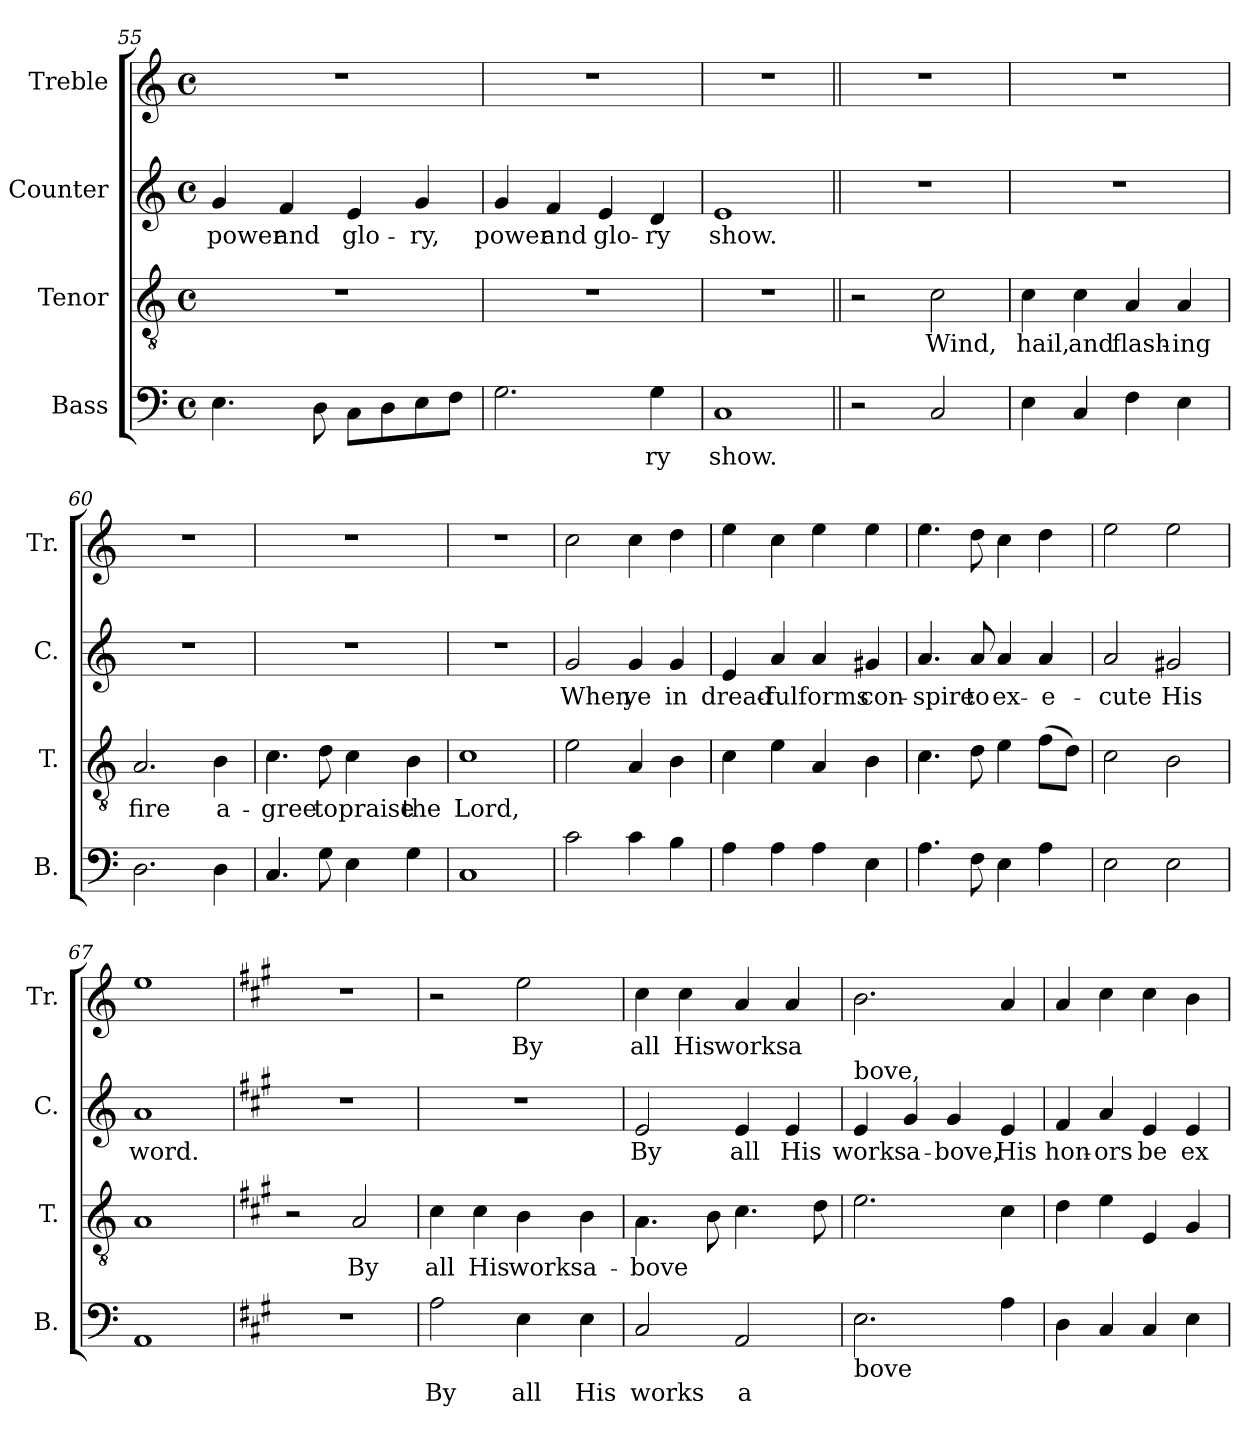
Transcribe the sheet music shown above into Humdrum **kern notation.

**kern	**text	**kern	**text	**kern	**text	**kern	**text
*part4	*part4	*part3	*part3	*part2	*part2	*part1	*part1
*staff4	*staff4	*staff3	*staff3	*staff2	*staff2	*staff1	*staff1
*I"Bass	*	*I"Tenor	*	*I"Counter	*	*I"Treble	*
*I'B.	*	*I'T.	*	*I'C.	*	*I'Tr.	*
*clefF4	*	*clefGv2	*	*clefG2	*	*clefG2	*
*k[]	*	*k[]	*	*k[]	*	*k[]	*
*C:	*	*C:	*	*C:	*	*C:	*
*M4/4	*	*M4/4	*	*M4/4	*	*M4/4	*
*met(c)	*	*met(c)	*	*met(c)	*	*met(c)	*
=55	=55	=55	=55	=55	=55	=55	=55
!	!LO:LY:b:cj	!	!	!	!LO:LY:b:cj	!	!
4.E\	--	1r	.	4g/	power	1r	.
!	!	!	!	!	!LO:LY:b:cj	!	!
.	.	.	.	4f/	and	.	.
!	!LO:LY:b:cj	!	!	!	!	!	!
8D\	--	.	.	.	.	.	.
!	!LO:LY:b:cj	!	!	!	!LO:LY:b:cj	!	!
8C\L	--	.	.	4e/	glo-	.	.
!	!LO:LY:b:cj	!	!	!	!	!	!
8D\	--	.	.	.	.	.	.
!	!LO:LY:b:cj	!	!	!	!LO:LY:b:cj	!	!
8E\	--	.	.	4g/	-ry,	.	.
!	!LO:LY:b:cj	!	!	!	!	!	!
8F\J	--	.	.	.	.	.	.
=56	=56	=56	=56	=56	=56	=56	=56
!	!LO:LY:b:cj	!	!	!	!LO:LY:b:cj	!	!
2.G\	--	1r	.	4g/	power	1r	.
!	!	!	!	!	!LO:LY:b:cj	!	!
.	.	.	.	4f/	and	.	.
!	!	!	!	!	!LO:LY:b:cj	!	!
.	.	.	.	4e/	glo-	.	.
!	!LO:LY:b:cj	!	!	!	!LO:LY:b:cj	!	!
4G\	-ry	.	.	4d/	-ry	.	.
=57	=57	=57	=57	=57	=57	=57	=57
!	!LO:LY:b:cj	!	!	!	!LO:LY:b:cj	!	!
1C	show.	1r	.	1e	show.	1r	.
=58||	=58||	=58||	=58||	=58||	=58||	=58||	=58||
2r	.	2r	.	1r	.	1r	.
!	!LO:LY:b:cj	!	!LO:LY:b:cj	!	!	!	!
2C/	.	2c\	Wind,	.	.	.	.
!!LO:LB:g=z
=59	=59	=59	=59	=59	=59	=59	=59
!	!LO:LY:b:cj	!	!LO:LY:b:cj	!	!	!	!
4E\	.	4c\	hail,	1r	.	1r	.
!	!LO:LY:b:cj	!	!LO:LY:b:cj	!	!	!	!
4C/	.	4c\	and	.	.	.	.
!	!LO:LY:b:cj	!	!LO:LY:b:cj	!	!	!	!
4F\	.	4A/	flash-	.	.	.	.
!	!LO:LY:b:cj	!	!LO:LY:b:cj	!	!	!	!
4E\	.	4A/	-ing	.	.	.	.
=60	=60	=60	=60	=60	=60	=60	=60
!	!LO:LY:b:cj	!	!LO:LY:b:cj	!	!	!	!
2.D\	.	2.A/	fire	1r	.	1r	.
!	!LO:LY:b:cj	!	!LO:LY:b:cj	!	!	!	!
4D\	.	4B\	a-	.	.	.	.
=61	=61	=61	=61	=61	=61	=61	=61
!	!LO:LY:b:cj	!	!LO:LY:b:cj	!	!	!	!
4.C/	.	4.c\	-gree	1r	.	1r	.
!	!LO:LY:b:cj	!	!LO:LY:b:cj	!	!	!	!
8G\	.	8d\	to	.	.	.	.
!	!LO:LY:b:cj	!	!LO:LY:b:cj	!	!	!	!
4E\	.	4c\	praise	.	.	.	.
!	!LO:LY:b:cj	!	!LO:LY:b:cj	!	!	!	!
4G\	.	4B\	the	.	.	.	.
=62	=62	=62	=62	=62	=62	=62	=62
!	!LO:LY:b:cj	!	!LO:LY:b:cj	!	!	!	!
1C	.	1c	Lord,	1r	.	1r	.
=63	=63	=63	=63	=63	=63	=63	=63
!	!LO:LY:b:cj	!	!LO:LY:b:cj	!	!LO:LY:b:cj	!	!LO:LY:b:cj
2c\	.	2e\	.	2g/	When	2cc\	.
!	!LO:LY:b:cj	!	!LO:LY:b:cj	!	!LO:LY:b:cj	!	!LO:LY:b:cj
4c\	.	4A/	.	4g/	ye	4cc\	.
!	!LO:LY:b:cj	!	!LO:LY:b:cj	!	!LO:LY:b:cj	!	!LO:LY:b:cj
4B\	.	4B\	.	4g/	in	4dd\	.
=64	=64	=64	=64	=64	=64	=64	=64
!	!LO:LY:b:cj	!	!LO:LY:b:cj	!	!LO:LY:b:cj	!	!LO:LY:b:cj
4A\	.	4c\	.	4e/	dread-	4ee\	.
!	!LO:LY:b:cj	!	!LO:LY:b:cj	!	!LO:LY:b:cj	!	!LO:LY:b:cj
4A\	.	4e\	.	4a/	-ful	4cc\	.
!	!LO:LY:b:cj	!	!LO:LY:b:cj	!	!LO:LY:b:cj	!	!LO:LY:b:cj
4A\	.	4A/	.	4a/	forms	4ee\	.
!	!LO:LY:b:cj	!	!LO:LY:b:cj	!	!LO:LY:b:cj	!	!LO:LY:b:cj
4E\	.	4B\	.	4g#X/	con-	4ee\	.
!!LO:PB:g=z
=65	=65	=65	=65	=65	=65	=65	=65
!	!LO:LY:b:cj	!	!LO:LY:b:cj	!	!LO:LY:b:cj	!	!LO:LY:b:cj
4.A\	.	4.c\	.	4.a/	-spire	4.ee\	.
!	!LO:LY:b:cj	!	!LO:LY:b:cj	!	!LO:LY:b:cj	!	!LO:LY:b:cj
8F\	.	8d\	.	8a/	to	8dd\	.
!	!LO:LY:b:cj	!	!LO:LY:b:cj	!	!LO:LY:b:cj	!	!LO:LY:b:cj
4E\	.	4e\	.	4a/	ex-	4cc\	.
!	!LO:LY:b:cj	!	!LO:LY:b:cj	!	!LO:LY:b:cj	!	!LO:LY:b:cj
4A\	.	(>8f\L	.	4a/	-e-	4dd\	.
!	!	!	!LO:LY:b:cj	!	!	!	!
.	.	8d\J)	.	.	.	.	.
=66	=66	=66	=66	=66	=66	=66	=66
!	!LO:LY:b:cj	!	!LO:LY:b:cj	!	!LO:LY:b:cj	!	!LO:LY:b:cj
2E\	.	2c\	.	2a/	-cute	2ee\	.
!	!LO:LY:b:cj	!	!LO:LY:b:cj	!	!LO:LY:b:cj	!	!LO:LY:b:cj
2E\	.	2B\	.	2g#X/	His	2ee\	.
=67	=67	=67	=67	=67	=67	=67	=67
!	!LO:LY:b:cj	!	!LO:LY:b:cj	!	!LO:LY:b:cj	!	!LO:LY:b:cj
1AA	.	1A	.	1a	word.	1ee	.
=68	=68	=68	=68	=68	=68	=68	=68
*k[f#c#g#]	*	*k[f#c#g#]	*	*k[f#c#g#]	*	*k[f#c#g#]	*
*A:	*	*A:	*	*A:	*	*A:	*
1r	.	2r	.	1r	.	1r	.
!	!	!	!LO:LY:b:cj	!	!	!	!
.	.	2A/	By	.	.	.	.
=69	=69	=69	=69	=69	=69	=69	=69
!	!LO:LY:b:cj	!	!LO:LY:b:cj	!	!	!	!
2A\	By	4c#\	all	1r	.	2r	.
!	!	!	!LO:LY:b:cj	!	!	!	!
.	.	4c#\	His	.	.	.	.
!	!LO:LY:b:cj	!	!LO:LY:b:cj	!	!	!	!LO:LY:b:cj
4E\	all	4B\	works	.	.	2ee\	By
!	!LO:LY:b:cj	!	!LO:LY:b:cj	!	!	!	!
4E\	His	4B\	a-	.	.	.	.
=70	=70	=70	=70	=70	=70	=70	=70
!	!LO:LY:b:cj	!	!LO:LY:b:cj	!	!LO:LY:b:cj	!	!LO:LY:b:cj
2C#/	works	4.A\	-bove	2e/	By	4cc#\	all
!	!	!	!	!	!	!	!LO:LY:b:cj
.	.	.	.	.	.	4cc#\	His
!	!	!	!LO:LY:b:cj	!	!	!	!
.	.	8B\	.	.	.	.	.
!	!LO:LY:b:cj	!	!LO:LY:b:cj	!	!LO:LY:b:cj	!	!LO:LY:b:cj
2AA/	a-	4.c#\	.	4e/	all	4a/	works
!	!	!	!	!	!LO:LY:b:cj	!	!LO:LY:b:cj
.	.	.	.	4e/	His	4a/	a-
!	!	!	!LO:LY:b:cj	!	!	!	!
.	.	8d\	.	.	.	.	.
!!LO:PB:g=z
=71	=71	=71	=71	=71	=71	=71	=71
!	!	!	!	!LO:TX:a:t=bove,	!	!	!
!LO:TX:b:t=bove	!	!	!	!	!	!	!
!	!LO:LY:b:cj	!	!LO:LY:b:cj	!	!LO:LY:b:cj	!	!LO:LY:b:cj
2.E\	--	2.e\	.	4e/	works	2.b\	--
!	!	!	!	!	!LO:LY:b:cj	!	!
.	.	.	.	4g#/	a-	.	.
!	!	!	!	!	!LO:LY:b:cj	!	!
.	.	.	.	4g#/	-bove,	.	.
!	!LO:LY:b:cj	!	!LO:LY:b:cj	!	!LO:LY:b:cj	!	!LO:LY:b:cj
4A\	--	4c#\	.	4e/	His	4a/	--
=72	=72	=72	=72	=72	=72	=72	=72
!	!LO:LY:b:cj	!	!LO:LY:b:cj	!	!LO:LY:b:cj	!	!LO:LY:b:cj
4D\	--	4d\	.	4f#/	hon-	4a/	--
!	!LO:LY:b:cj	!	!LO:LY:b:cj	!	!LO:LY:b:cj	!	!LO:LY:b:cj
4C#/	--	4e\	.	4a/	-ors	4cc#\	--
!	!LO:LY:b:cj	!	!LO:LY:b:cj	!	!LO:LY:b:cj	!	!LO:LY:b:cj
4C#/	--	4E/	.	4e/	be	4cc#\	--
!	!LO:LY:b:cj	!	!LO:LY:b:cj	!	!LO:LY:b:cj	!	!LO:LY:b:cj
4E\	--	4G#/	.	4e/	ex-	4b\	--
=	=	=	=	=	=	=	=
*-	*-	*-	*-	*-	*-	*-	*-
